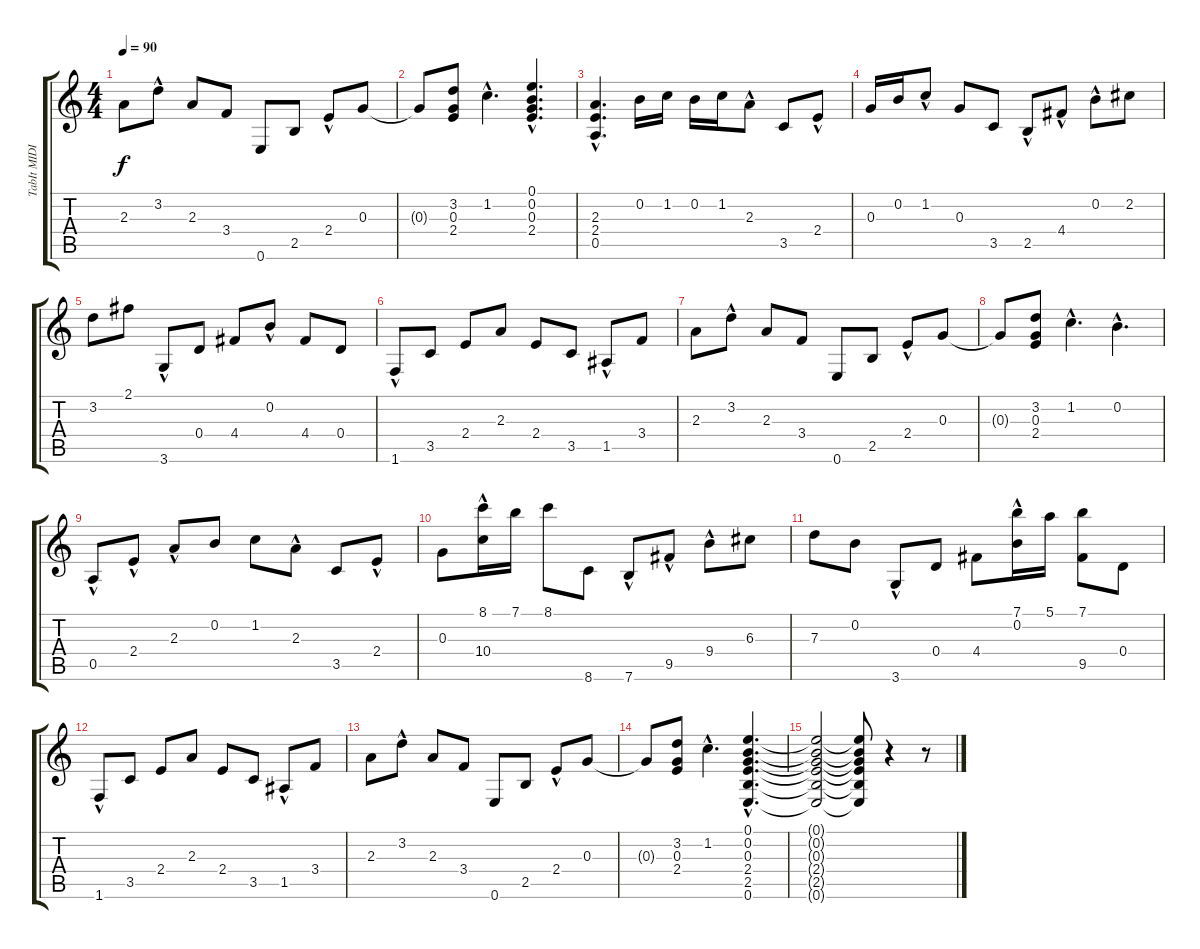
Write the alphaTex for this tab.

\track ("TabIt MIDI - Track 1" "TabIt MIDI") {instrument electricguitarclean}
\staff {score tabs}
\tuning (E4 B3 G3 D3 A2 E2) {hide}
\ts (4 4)
\tempo 90
\clef g2
\ks c
2.3.8{dy f} 3.2{hac}.8 2.3.8 3.4.8 0.6.8 2.5.8 2.4{hac}.8 0.3.8 |
0.3{t}.8 (3.2 0.3 2.4).8 1.2{hac}.4{d} (0.1 0.2{hac} 0.3{hac} 2.4{hac}).4{d} |
(2.3 2.4{hac} 0.5{hac}).4{d} 0.2.16 1.2.16 0.2.16 1.2.16 2.3{hac}.8 3.5.8 2.4{hac}.8 |
0.3.16 0.2.16 1.2{hac}.8 0.3.8 3.5.8 2.5{hac}.8 4.4{hac}.8 0.2{hac}.8 2.2.8 |
3.2.8 2.1.8 3.6{hac}.8 0.4.8 4.4.8 0.2{hac}.8 4.4.8 0.4.8 |
1.6{hac}.8 3.5.8 2.4.8 2.3.8 2.4.8 3.5.8 1.5{hac}.8 3.4.8 |
2.3.8 3.2{hac}.8 2.3.8 3.4.8 0.6.8 2.5.8 2.4{hac}.8 0.3.8 |
0.3{t}.8 (3.2 0.3 2.4).8 1.2{hac}.4{d} 0.2{hac}.4{d} |
0.5{hac}.8 2.4{hac}.8 2.3{hac}.8 0.2.8 1.2.8 2.3{hac}.8 3.5.8 2.4{hac}.8 |
0.3.8 (8.1 10.4{hac}).16 7.1.16 8.1.8 8.6.8 7.6{hac}.8 9.5{hac}.8 9.4{hac}.8 6.3.8 |
7.3.8 0.2.8 3.6{hac}.8 0.4.8 4.4.8 (7.1 0.2{hac}).16 5.1.16 (7.1 9.5).8 0.4.8 |
1.6{hac}.8 3.5.8 2.4.8 2.3.8 2.4.8 3.5.8 1.5{hac}.8 3.4.8 |
2.3.8 3.2{hac}.8 2.3.8 3.4.8 0.6.8 2.5.8 2.4{hac}.8 0.3.8 |
0.3{t}.8 (3.2 0.3 2.4).8 1.2{hac}.4{d} (0.1{hac} 0.2{hac} 0.3{hac} 2.4{hac} 2.5{hac} 0.6{hac}).4{d} |
(0.1{t} 0.2{t} 0.3{t} 2.4{t} 2.5{t} 0.6{t}).2 (0.1{t} 0.2{t} 0.3{t} 2.4{t} 2.5{t} 0.6{t}).8 r.4 r.8
